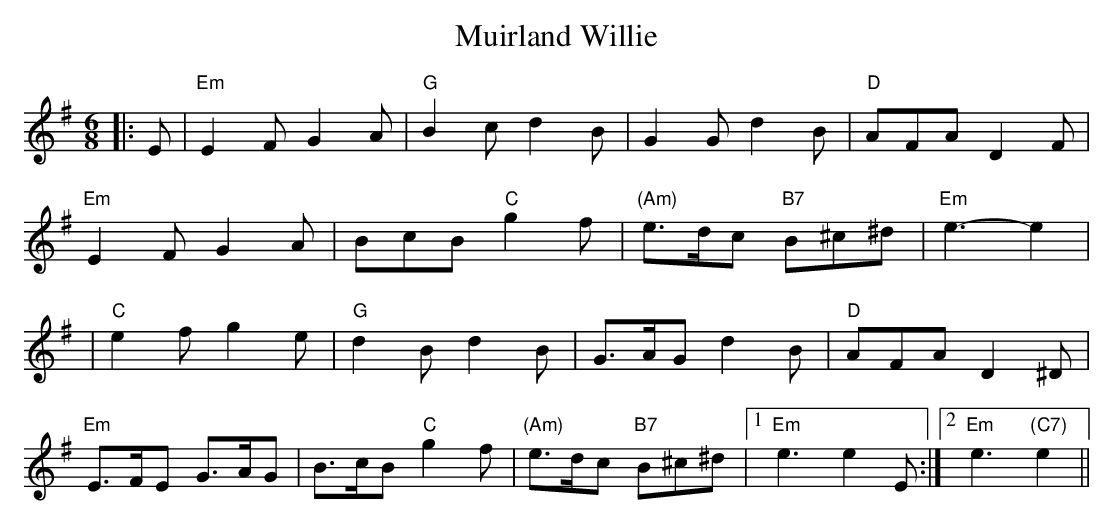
X:1
T:Muirland Willie
M:6/8
L:1/8
K:Em
||: E | "Em"E2F G2A | "G"B2c d2B | G2G d2B | "D"AFA D2F |!
"Em"E2F G2A | BcB "C" g2f | "(Am)"e>dc "B7"B^c^d | "Em"e3- e2 |!
| "C"e2f g2e | "G"d2B d2B | G>AG d2B | "D"AFA D2^D |!
"Em"E>FE G>AG | B>cB "C" g2f | "(Am)"e>dc "B7"B^c^d |1 "Em"e3  e2 E :|2"Em" e3 "(C7)" e2||
